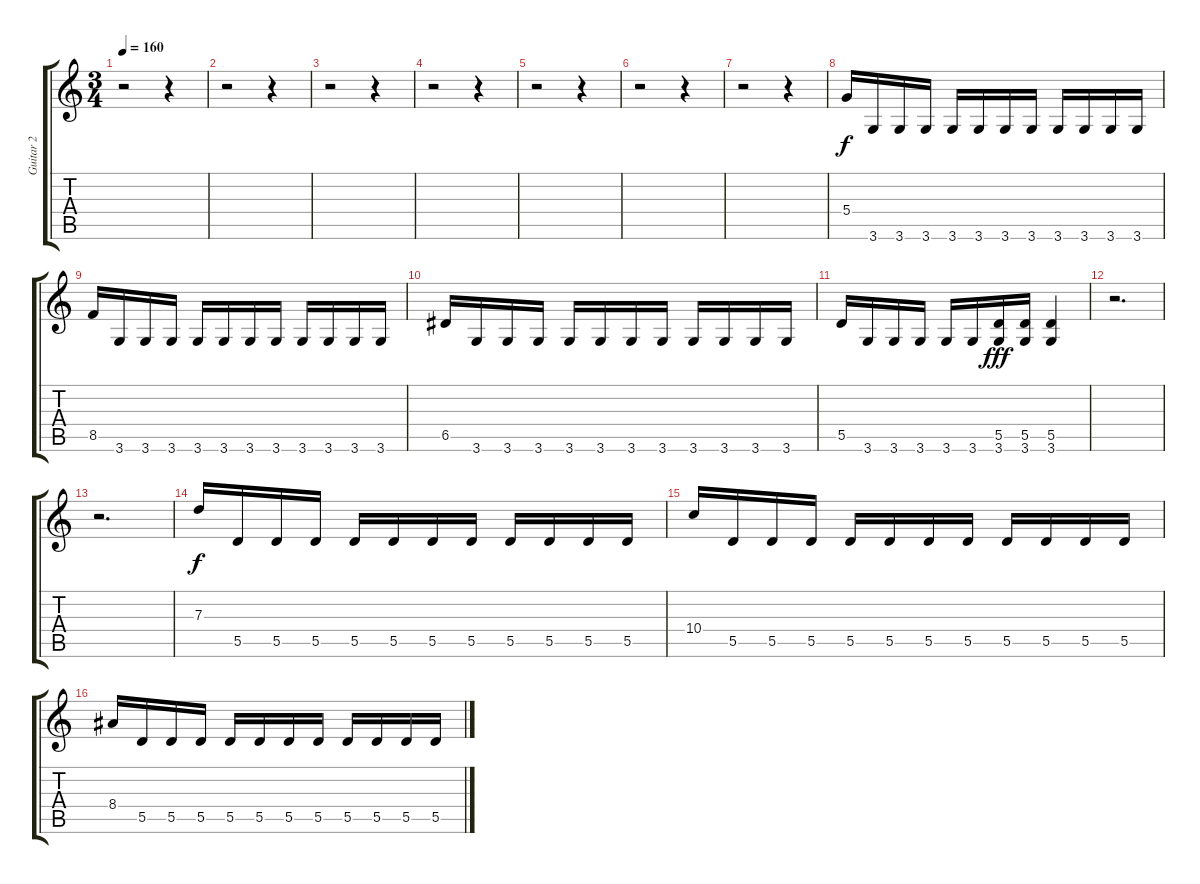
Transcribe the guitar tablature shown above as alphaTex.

\track ("Guitar 2" "Guitar 2") {instrument overdrivenguitar}
\staff {score tabs}
\tuning (E4 B3 G3 D3 A2 E2) {hide}
\ts (3 4)
\tempo 160
\clef g2
\ks c
r.2{dy f instrument overdrivenguitar} r.4 |
r.2 r.4 |
r.2 r.4 |
r.2 r.4 |
r.2 r.4 |
r.2 r.4 |
r.2 r.4 |
5.4.16 3.6.16 3.6.16 3.6.16 3.6.16 3.6.16 3.6.16 3.6.16 3.6.16 3.6.16 3.6.16 3.6.16 |
8.5.16 3.6.16 3.6.16 3.6.16 3.6.16 3.6.16 3.6.16 3.6.16 3.6.16 3.6.16 3.6.16 3.6.16 |
6.5.16 3.6.16 3.6.16 3.6.16 3.6.16 3.6.16 3.6.16 3.6.16 3.6.16 3.6.16 3.6.16 3.6.16 |
5.5.16 3.6.16 3.6.16 3.6.16 3.6.16 3.6.16 (5.5 3.6).16{dy fff} (5.5 3.6).16 (5.5 3.6).4 |
r.2{d} |
r.2{d} |
7.3.16{dy f} 5.5.16 5.5.16 5.5.16 5.5.16 5.5.16 5.5.16 5.5.16 5.5.16 5.5.16 5.5.16 5.5.16 |
10.4.16 5.5.16 5.5.16 5.5.16 5.5.16 5.5.16 5.5.16 5.5.16 5.5.16 5.5.16 5.5.16 5.5.16 |
8.4.16 5.5.16 5.5.16 5.5.16 5.5.16 5.5.16 5.5.16 5.5.16 5.5.16 5.5.16 5.5.16 5.5.16
